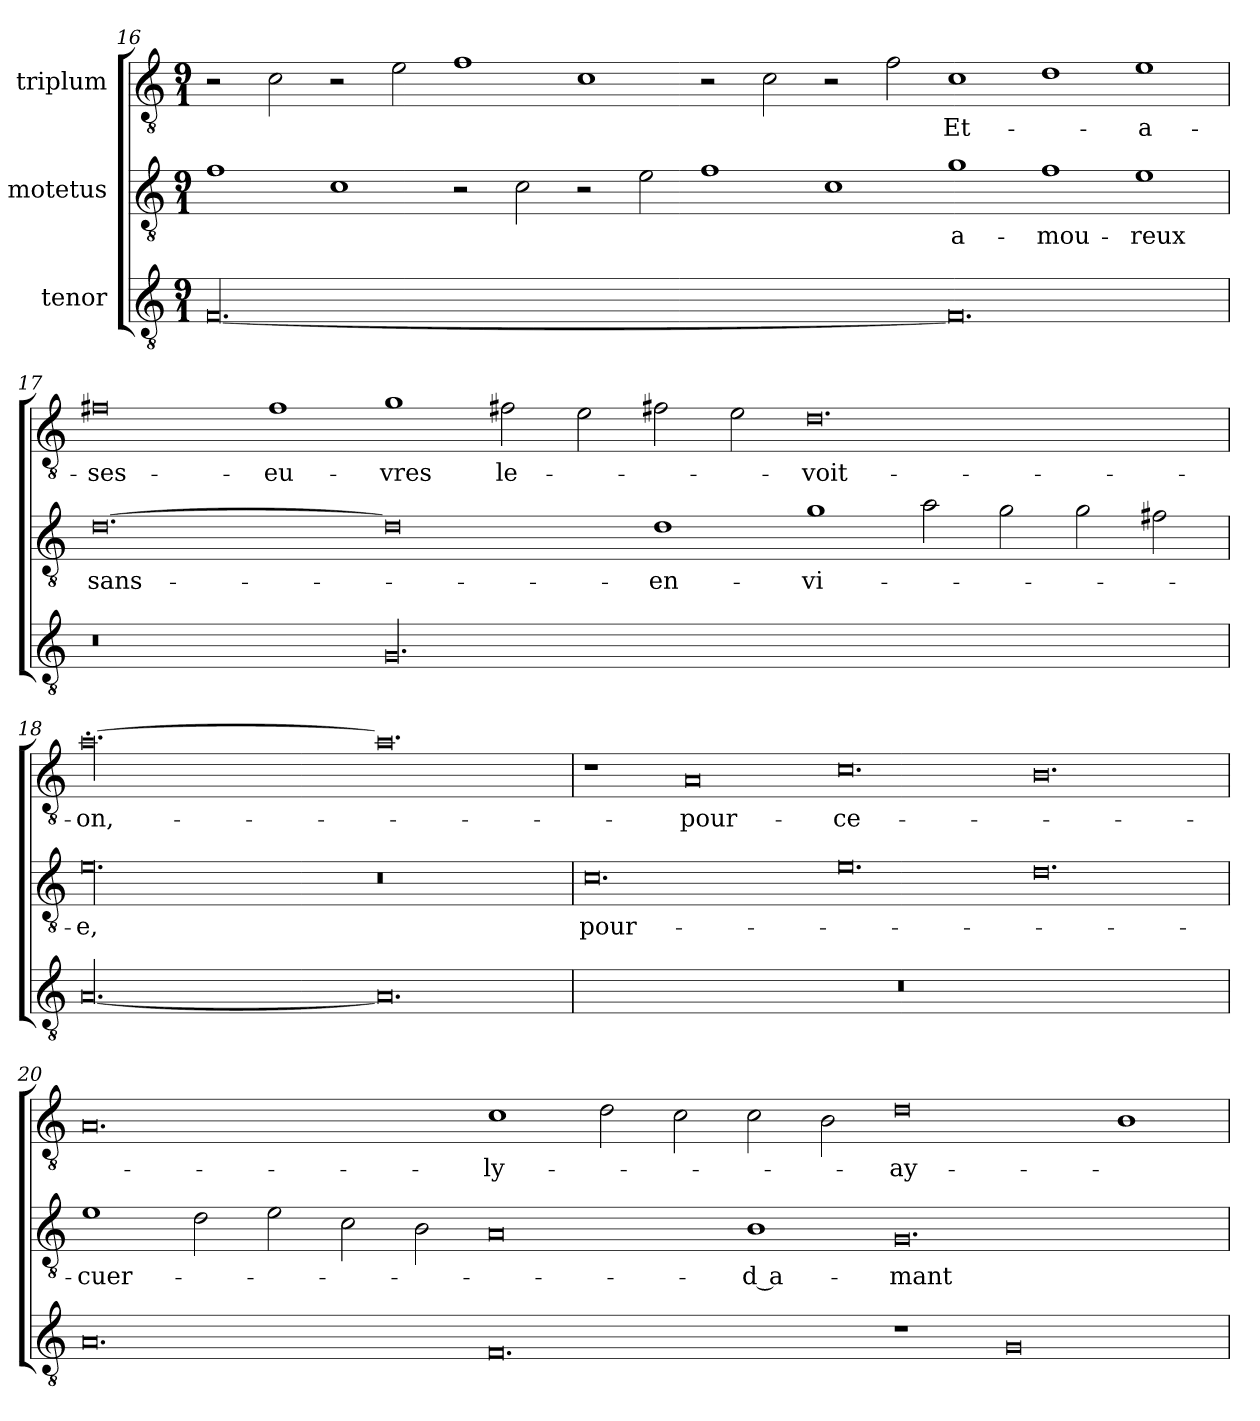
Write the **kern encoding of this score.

**kern	**kern	**text	**kern	**text
*part3	*part2	*part2	*part1	*part1
*staff3	*staff2	*staff2	*staff1	*staff1
*I"tenor	*I"motetus	*	*I"triplum	*
!!LO:PB:g=z
*clefGv2	*clefGv2	*	*clefGv2	*
*k[]	*k[]	*	*k[]	*
*C:	*C:	*	*C:	*
*M9/1	*M9/1	*	*M9/1	*
=16	=16	=16	=16	=16
[00.F/	1f\	.	2r	.
.	.	.	2c\	.
.	1c\	.	2r	.
.	.	.	2e\	.
.	2r	.	1f\	.
.	2c\	.	.	.
.	2r	.	1c\	.
.	2e\	.	.	.
.	1f\	.	2r	.
.	.	.	2c\	.
.	1c\	.	2r	.
.	.	.	2f\	.
0.F/]	1g\	a-	1c\	Et-
.	1f\	-mou-	1d\	.
.	1e\	-reux	1e\	a-
=17	=17	=17	=17	=17
0.r	[0.d\	sans-	0f#X\	ses-
.	.	.	1f#\	eu-
00.G/	0d\]	.	1g\	-vres
.	.	.	2f#X\	le-
.	.	.	2e\	.
.	1d\	en-	2f#X\	.
.	.	.	2e\	.
.	1g\	-vi-	0.d\	voit-
.	2a\	.	.	.
.	2g\	.	.	.
.	2g\	.	.	.
.	2f#X\	.	.	.
=18	=18	=18	=18	=18
[00.A/	00.e\	-e,	[00.a'\	on,-
0.A/]	0.r	.	0.a\]	.
=19	=19	=19	=19	=19
1%9r	0.c\	pour-	1r	.
.	.	.	0A/	pour-
.	0.e\	.	0.c\	ce-
.	0.d\	.	0.B\	.
=20	=20	=20	=20	=20
0.A/	1e\	cuer-	0.A/	.
.	2d\	.	.	.
.	2e\	.	.	.
.	2c\	.	.	.
.	2B\	.	.	.
0.F/	0A/	.	1c\	ly-
.	.	.	2d\	.
.	.	.	2c\	.
.	1B\	d a-	2c\	.
.	.	.	2B\	.
1r	0.G/	-mant	0d\	ay-
0G/	.	.	.	.
.	.	.	1B\	.
=	=	=	=	=
*-	*-	*-	*-	*-
